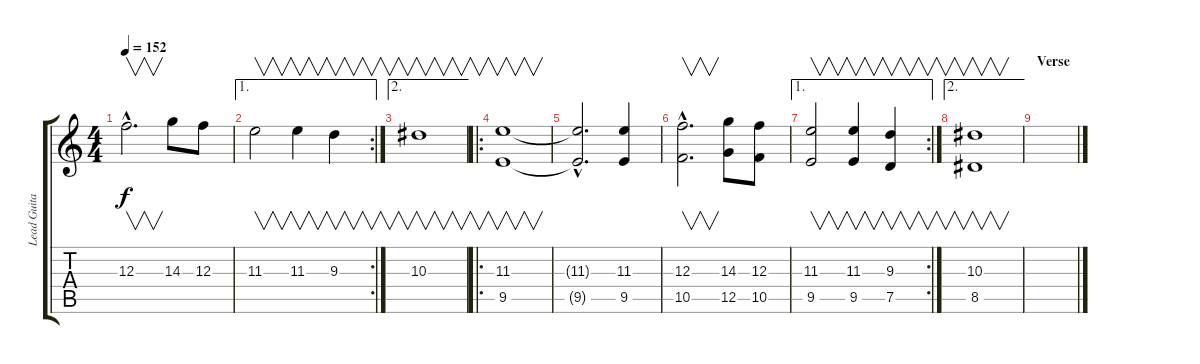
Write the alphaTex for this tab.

\track ("Lead Guitar" "Lead Guita") {instrument distortionguitar}
\staff {score tabs}
\tuning (D4 A3 F3 C3 G2 D2) {hide}
\ts (4 4)
\tempo 152
\clef g2
\ks c
12.3{hac}.2{v d dy f} 14.3.8 12.3.8 |
\ae 1
\rc 2
11.3.2{v} 11.3.4{v} 9.3.4{v} |
\ae 2
10.3.1{v} |
\ro
(11.3 9.5).1{v} |
(11.3{hac t} 9.5{hac t}).2{d} (11.3 9.5).4 |
(12.3{hac} 10.5{hac}).2{v d} (14.3 12.5).8 (12.3 10.5).8 |
\ae 1
\rc 2
(11.3 9.5).2{v} (11.3 9.5).4{v} (9.3 7.5).4{v} |
\ae 2
(10.3 8.5).1{v} |
\section ("" "Verse")
